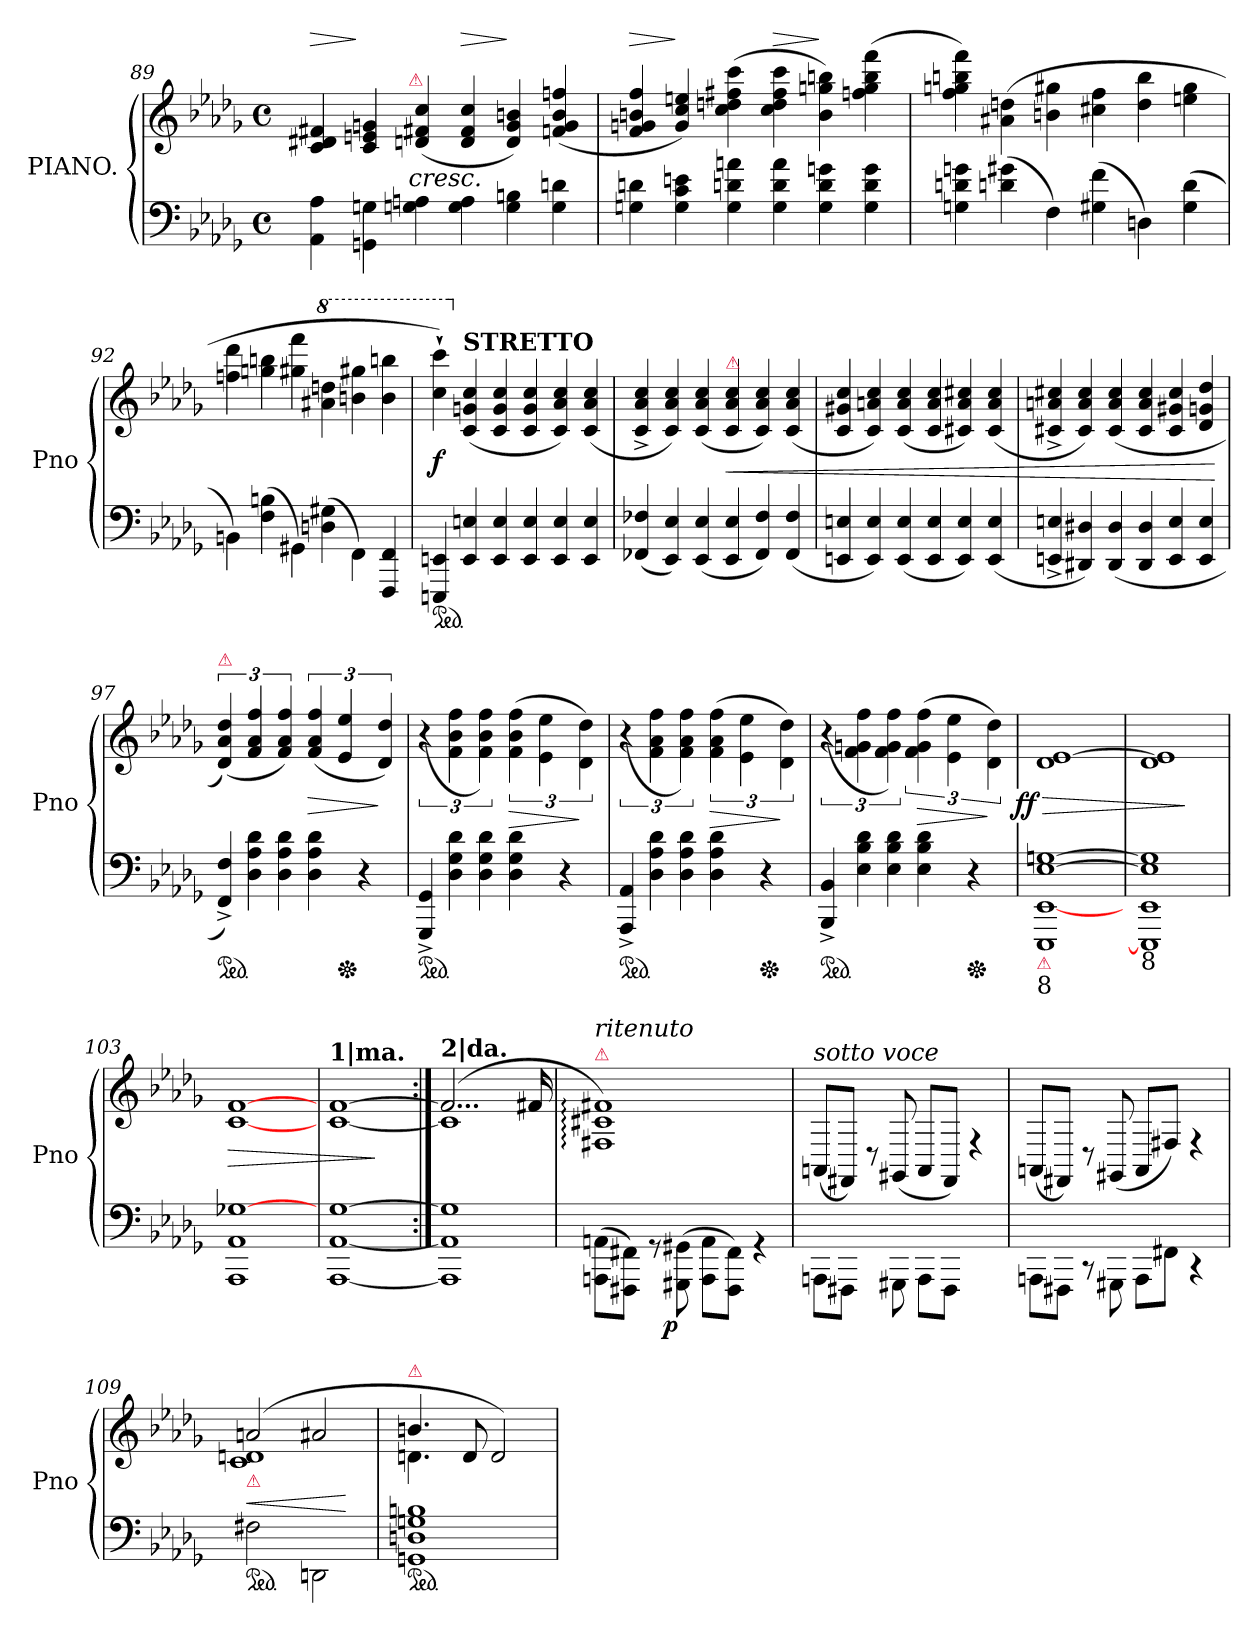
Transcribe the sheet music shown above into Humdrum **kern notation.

**kern	**kern	**dynam
*part1	*part1	*part1
*staff2	*staff1	*staff1/2
*I"PIANO.	*	*
*I'Pno	*	*
*clefF4	*clefG2	*
*k[b-e-a-d-g-]	*k[b-e-a-d-g-]	*
*b-:	*b-:	*
*M2/2	*M2/2	*
*met(c)	*met(c)	*
*Xtuplet	*Xtuplet	*
=89	=89	=89
!	!	!LO:HP:a
6AA-\ 6A-\	6c/ 6d#X/ 6f#X/	>
6GGn\ 6Gn\	6c/ 6en/ 6gn/	]
!	!LO:TX:a:color=crimson:t=⚠	!
6Gn\ 6An\	(>6dn/ 6f#X/ 6cc/	<
!	!	!LO:HP:a
6G\ 6A\	6d/ 6f#/ 6cc/	>
6G\ 6Bn\	6d/ 6g/ 6bn/)	]
6G\ 6dn\	(>6fn/ 6g/ 6b/ 6ffn/	.
=90	=90	=90
!	!	!LO:HP:a
6Gn\ 6dn\	6f/ 6gn/ 6bn/ 6ff/	>
6G\ 6c\ 6en\	6g/ 6cc/ 6een/)	]
6G\ 6dn\ 6an\	(>6cc\ 6ddn\ 6ff#X\ 6ccc\	.
!	!	!LO:HP:a
6G\ 6d\ 6a\	6cc\ 6dd\ 6ff#\ 6ccc\	>
6G\ 6d\ 6gn\	6b\ 6ggn\ 6bbn\)	]
6G\ 6d\ 6g\	(>6ffn\ 6gg\ 6bb\ 6fff\	.
.	.	[
=91	=91	=91
6Gn\ 6dn\ 6gn\	6ff\ 6ggn\ 6bbn\ 6fff\)	.
(>6dn\ 6g#X\	(>6a#X\ 6ddn\	.
6F\)	6bn\ 6gg#X\	.
(>6G#X\ 6f\	6cc#X\ 6ff\	.
6Dn\)	6dd\ 6bb\	.
(>6G#\ 6d\	6een\ 6gg#\	.
=92	=92	=92
6BBn\)	6ffn\ 6ddd-\	.
(>6F\ 6Bn\	6ggn\ 6bbn\	.
6GG#X\)	6gg#X\ 6fff\	.
*	*8va	*
(>6Dn\ 6G#X\	6aa#X\ 6dddn\	.
6FF\)	6bb\ 6ggg#X\	.
6FFF/ 6FF/	6bb\ 6bbbn\	.
=93	=93	=93
*ped	*	*
6EEEn/ 6EEn/	6ccc`>\ 6cccc`>\)	f
*	*X8va	*
!	!LO:TX:a:B:t=STRETTO	!
6EE/ 6En/	(<6c/ 6gn/ 6cc/	.
6EE/ 6E/	6c/ 6g/ 6cc/	.
6EE/ 6E/	6c/ 6g/ 6cc/	.
6EE/ 6E/	6c/ 6a-/ 6cc/)	.
6EE/ 6E/	(<6c/ 6a-/ 6cc/	.
=94	=94	=94
(<6FF-X/ 6F-X/	6c^< 6a-^< 6cc^<	.
6EE-/ 6E-/)	6c 6a- 6cc)	.
(<6EE-/ 6E-/	(6c 6a- 6cc	.
!	!LO:TX:a:color=crimson:t=⚠	!
6EE-/ 6E-/	6c 6a- 6cc	<
6FF-/ 6F-/)	6c 6a- 6cc)	.
(<6FF-/ 6F-/	(<6c 6a- 6cc	.
=95	=95	=95
6EEn/ 6En/	6c/ 6g#X/ 6cc/	.
6EE/ 6E/)	6c/ 6an/ 6cc/)	.
(<6EE/ 6E/	(<6c/ 6a/ 6cc/	.
6EE/ 6E/	6c/ 6a/ 6cc/	.
6EE/ 6E/)	6c#X/ 6a/ 6cc#X/)	.
(<6EE/ 6E/	(<6c#/ 6a/ 6cc#/	.
=96	=96	=96
6EEn^</ 6En^</	6c#X^</ 6an^</ 6cc#X^</	.
6DD#X/ 6D#X/)	6c#/ 6a/ 6cc#/)	.
(<6DD#/ 6D#/	(<6c#/ 6a/ 6cc#/	.
6DD#/ 6D#/	6c#/ 6a/ 6cc#/	.
6EE/ 6E/	6c#/ 6g#X/ 6cc#/	.
6EE/ 6E/	6d-/ 6gn/ 6dd-/	.
.	.	[
=97	=97	=97
*	*tuplet	*
!	!LO:TX:a:color=crimson:t=⚠	!
*ped	*	*
6FF^</ 6F^</)	(<6d-/ 6a-/ 6dd-/)	.
6D- 6A- 6d-	6f/ 6a-/ 6ff/	.
6D-\ 6A-\ 6d-\	6f/ 6a-/ 6ff/)	.
4D-\ 4A-\ 4d-\	(<6f/ 6a-/ 6ff/	>
*Xped	*	*
.	6e-/ 6ee-/	.
4r	.	.
.	6d-/ 6dd-/)	]
=98	=98	=98
*ped	*	*
6GGG-^</ 6GG-^</	(>6r	.
6D-\ 6G-\ 6d-\	6f\ 6b-\ 6ff\	.
6D-\ 6G-\ 6d-\	6f\ 6b-\ 6ff\)	.
4D-\ 4G-\ 4d-\	(>6f\ 6b-\ 6ff\	>
.	6e-\ 6ee-\	.
4r	.	.
.	6d-\ 6dd-\)	]
=99	=99	=99
*ped	*	*
6AAA-^</ 6AA-^</	(>6r	.
6D-\ 6A-\ 6d-\	6f\ 6a-\ 6ff\	.
6D-\ 6A-\ 6d-\	6f\ 6a-\ 6ff\)	.
4D-\ 4A-\ 4d-\	(>6f\ 6a-\ 6ff\	>
.	6e-\ 6ee-\	.
*Xped	*	*
4r	.	.
.	6d-\ 6dd-\)	]
=100	=100	=100
*ped	*	*
6BBB-^</ 6BB-^</	(>6r	.
6E-\ 6B-\ 6d-\	6f\ 6gn\ 6ff\	.
6E-\ 6B-\ 6d-\	6f\ 6g\ 6ff\)	.
4E-\ 4B-\ 4d-\	(>6f\ 6g\ 6ff\	>
.	6e-\ 6ee-\	.
*Xped	*	*
4r	.	.
.	6d-\ 6dd-\)	]
=101	=101	=101
!LO:TX:b:color=crimson:t=⚠	!	!
!LO:TX:b:t=8	!	!
!	!	!LO:DY:n=1:rj
1EEE- [<1EE- [1E- [1Gn	1d- [1e-	> ff
=102	=102	=102
!LO:TX:b:t=8	!	!
1EEE-] 1EE- 1E-] 1Gn]	1d- 1e-]	.
.	.	]
=103	=103	=103
1AAA- 1AA- [>1G-X	[<1c [>1f	>
=104	=104	=104
!	!LO:TX:a:B:t=1|ma.	!
[1AAA- [1AA- [1G-	[1c [1f	.
.	.	]
=105:|!	=105:|!	=105:|!
*	*^	*
!	!LO:TX:a:B:t=2|da.	!	!
1AAA-] 1AA-] 1G-]	(>2...f]	1c]	.
.	16f#X	.	.
*	*v	*v	*
=106	=106	=106
!	!LO:TX:a:color=crimson:t=⚠	!
!	!LO:TX:a:i:t=ritenuto	!
(>8AAAn\ 8AAn\L	1F#X:\ 1c#X:\ 1f#X:\)	.
8FFF#X 8FF#XJ)	.	.
8rGG	.	.
!	!	!LO:DY:b=2:rj
(>8GGG#X\ 8GG#X\	.	p
8AAA\ 8AA\L	.	.
8FFF# 8FF#J)	.	.
4rGG	.	.
=107	=107	=107
!	!LO:TX:a:i:t=sotto voce	!
8AAAn\L	(>8AAn/L	.
8FFF#XJ	8FF#XJ)	.
8ryy	8rD	.
8GGG#X\	(>8GG#X/	.
8AAA\L	8AA/L	.
8FFF#\J	8FF#/J)	.
4ryy	4rF	.
=108	=108	=108
8AAAn\L	(>8AAn/L	.
8FFF#XJ	8FF#XJ)	.
8rCC	8rD	.
8GGG#X\	(>8GG#X/	.
8AAA\L	8AA/L	.
8FF#XJ	8F#XJ)	.
4rCC	4rF	.
=109	=109	=109
*	*^	*
!	!LO:TX:b:color=crimson:t=⚠	!	!
*ped	*	*	*
2F#X\	(>2an/	1c 1dn	<
2DDn\	2a#X/	.	.
*	*v	*v	*
.	.	[
=110	=110	=110
*	*^	*
!	!LO:TX:a:color=crimson:t=⚠	!	!
*ped	*	*	*
1GGn\ 1Dn\ 1Gn\ 1Bn\	4.bn	4.dn	.
.	8d/	8ryy	.
.	2d/)	2ryy	.
*	*v	*v	*
=	=	=
*-	*-	*-
